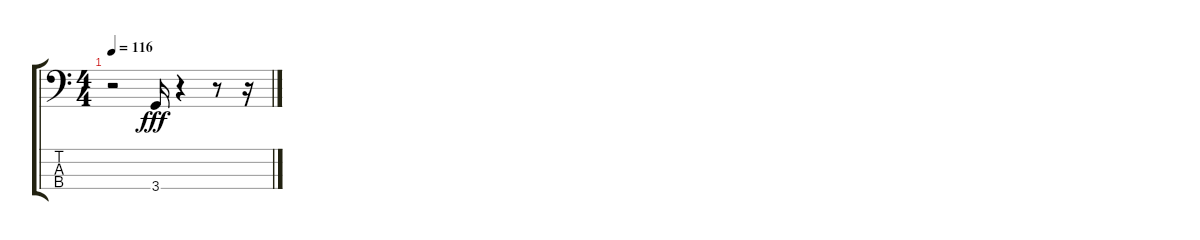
\track "" {instrument synthbass1}
\staff {score tabs}
\tuning (G2 D2 A1 E1) {hide}
\ts (4 4)
\tempo 116
\clef f4
\ks c
r.2{dy ff} 3.4.16{dy fff} r.4 r.8 r.16
